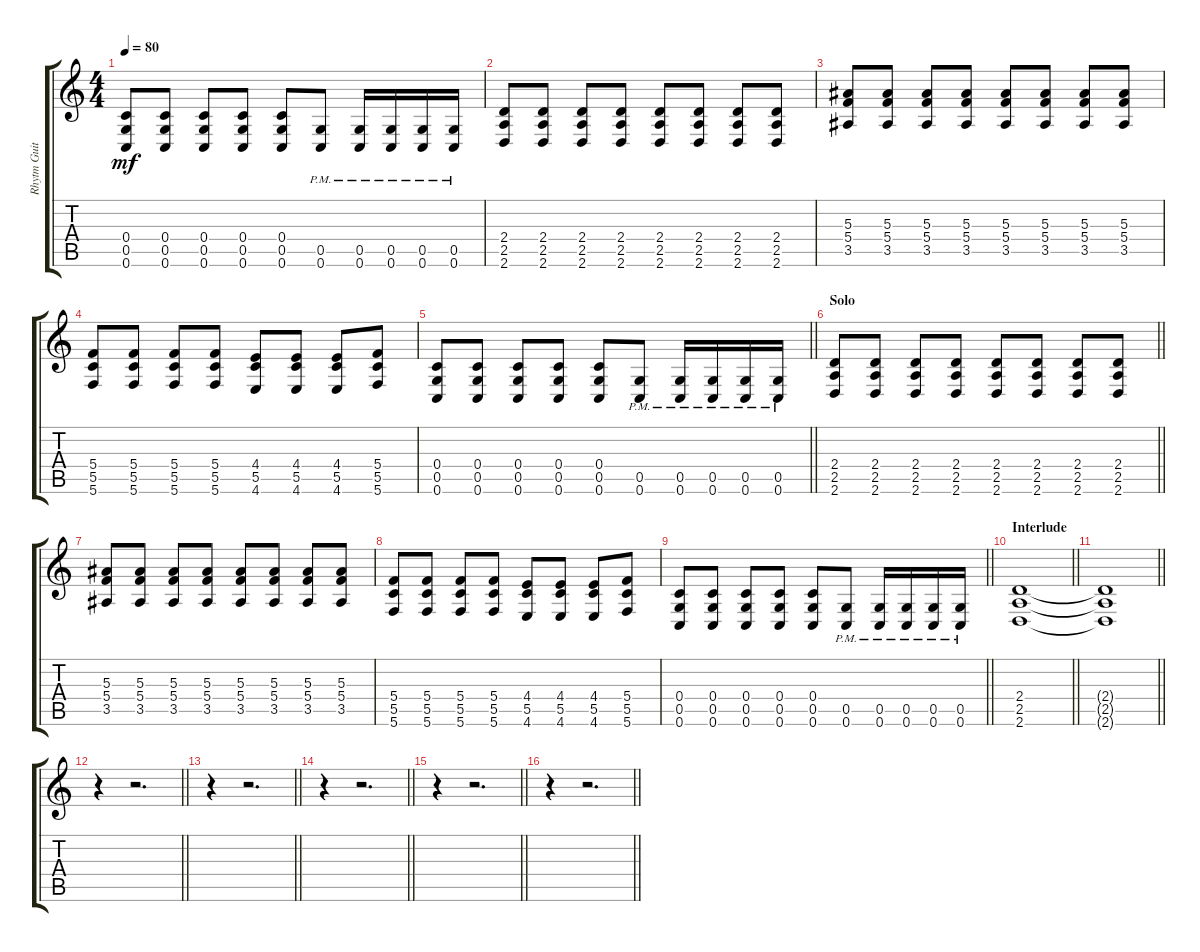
\track ("Rhytm Guitar 2" "Rhytm Guit") {instrument distortionguitar}
\staff {score tabs}
\tuning (D4 A3 F3 C3 G2 C2) {hide}
\ts (4 4)
\tempo 80
\clef g2
\ks c
(0.4 0.5 0.6).8{dy mf} (0.4 0.5 0.6).8 (0.4 0.5 0.6).8 (0.4 0.5 0.6).8 (0.4 0.5 0.6).8 (0.5{pm} 0.6{pm}).8 (0.5{pm} 0.6{pm}).16 (0.5{pm} 0.6{pm}).16 (0.5{pm} 0.6{pm}).16 (0.5{pm} 0.6{pm}).16 |
(2.4 2.5 2.6).8 (2.4 2.5 2.6).8 (2.4 2.5 2.6).8 (2.4 2.5 2.6).8 (2.4 2.5 2.6).8 (2.4 2.5 2.6).8 (2.4 2.5 2.6).8 (2.4 2.5 2.6).8 |
(5.3 5.4 3.5).8 (5.3 5.4 3.5).8 (5.3 5.4 3.5).8 (5.3 5.4 3.5).8 (5.3 5.4 3.5).8 (5.3 5.4 3.5).8 (5.3 5.4 3.5).8 (5.3 5.4 3.5).8 |
(5.4 5.5 5.6).8 (5.4 5.5 5.6).8 (5.4 5.5 5.6).8 (5.4 5.5 5.6).8 (4.4 5.5 4.6).8 (4.4 5.5 4.6).8 (4.4 5.5 4.6).8 (5.4 5.5 5.6).8 |
\barLineRight lightlight
(0.4 0.5 0.6).8 (0.4 0.5 0.6).8 (0.4 0.5 0.6).8 (0.4 0.5 0.6).8 (0.4 0.5 0.6).8 (0.5{pm} 0.6{pm}).8 (0.5{pm} 0.6{pm}).16 (0.5{pm} 0.6{pm}).16 (0.5{pm} 0.6{pm}).16 (0.5{pm} 0.6{pm}).16 |
\section ("" "Solo")
\barLineRight lightlight
(2.4 2.5 2.6).8 (2.4 2.5 2.6).8 (2.4 2.5 2.6).8 (2.4 2.5 2.6).8 (2.4 2.5 2.6).8 (2.4 2.5 2.6).8 (2.4 2.5 2.6).8 (2.4 2.5 2.6).8 |
(5.3 5.4 3.5).8 (5.3 5.4 3.5).8 (5.3 5.4 3.5).8 (5.3 5.4 3.5).8 (5.3 5.4 3.5).8 (5.3 5.4 3.5).8 (5.3 5.4 3.5).8 (5.3 5.4 3.5).8 |
(5.4 5.5 5.6).8 (5.4 5.5 5.6).8 (5.4 5.5 5.6).8 (5.4 5.5 5.6).8 (4.4 5.5 4.6).8 (4.4 5.5 4.6).8 (4.4 5.5 4.6).8 (5.4 5.5 5.6).8 |
\barLineRight lightlight
(0.4 0.5 0.6).8 (0.4 0.5 0.6).8 (0.4 0.5 0.6).8 (0.4 0.5 0.6).8 (0.4 0.5 0.6).8 (0.5{pm} 0.6{pm}).8 (0.5{pm} 0.6{pm}).16 (0.5{pm} 0.6{pm}).16 (0.5{pm} 0.6{pm}).16 (0.5{pm} 0.6{pm}).16 |
\section ("" "Interlude")
\barLineRight lightlight
(2.4 2.5 2.6).1 |
\barLineRight lightlight
(2.4{t} 2.5{t} 2.6{t}).1 |
\barLineRight lightlight
r.4 r.2{d} |
\barLineRight lightlight
r.4 r.2{d} |
\barLineRight lightlight
r.4 r.2{d} |
\barLineRight lightlight
r.4 r.2{d} |
\barLineRight lightlight
r.4 r.2{d}
